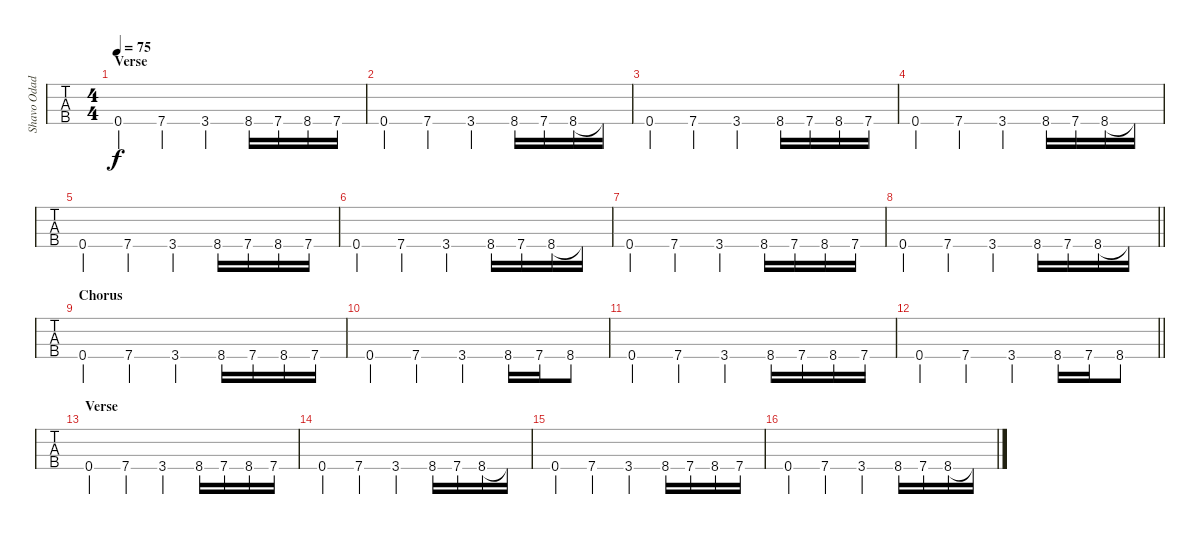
\track ("Shavo Odadjian (bass)" "Shavo Odad") {instrument electricbasspick}
\staff {tabs}
\tuning (G2 D2 A1 D1) {hide}
\ts (4 4)
\section ("" "Verse")
\tempo 75
\clef f4
\ks c
0.4.4{dy f} 7.4.4 3.4.4 8.4.16 7.4.16 8.4.16 7.4.16 |
0.4.4 7.4.4 3.4.4 8.4.16 7.4.16 8.4.16 8.4{t}.16 |
0.4.4 7.4.4 3.4.4 8.4.16 7.4.16 8.4.16 7.4.16 |
0.4.4 7.4.4 3.4.4 8.4.16 7.4.16 8.4.16 8.4{t}.16 |
0.4.4 7.4.4 3.4.4 8.4.16 7.4.16 8.4.16 7.4.16 |
0.4.4 7.4.4 3.4.4 8.4.16 7.4.16 8.4.16 8.4{t}.16 |
0.4.4 7.4.4 3.4.4 8.4.16 7.4.16 8.4.16 7.4.16 |
\barLineRight lightlight
0.4.4 7.4.4 3.4.4 8.4.16 7.4.16 8.4.16 8.4{t}.16 |
\section ("" "Chorus")
0.4.4 7.4.4 3.4.4 8.4.16 7.4.16 8.4.16 7.4.16 |
0.4.4 7.4.4 3.4.4 8.4.16 7.4.16 8.4.8 |
0.4.4 7.4.4 3.4.4 8.4.16 7.4.16 8.4.16 7.4.16 |
\barLineRight lightlight
0.4.4 7.4.4 3.4.4 8.4.16 7.4.16 8.4.8 |
\section ("" "Verse")
0.4.4 7.4.4 3.4.4 8.4.16 7.4.16 8.4.16 7.4.16 |
0.4.4 7.4.4 3.4.4 8.4.16 7.4.16 8.4.16 8.4{t}.16 |
0.4.4 7.4.4 3.4.4 8.4.16 7.4.16 8.4.16 7.4.16 |
0.4.4 7.4.4 3.4.4 8.4.16 7.4.16 8.4.16 8.4{t}.16
